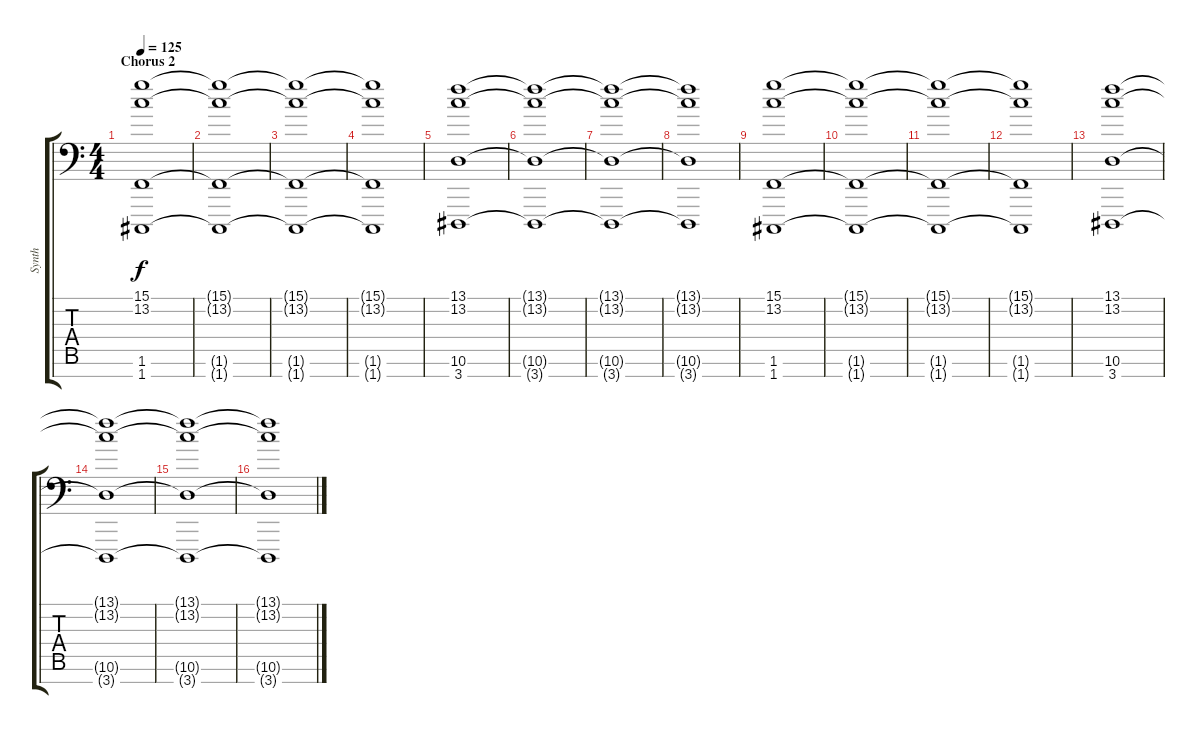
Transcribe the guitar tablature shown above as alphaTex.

\track ("Synth" "Synth") {instrument stringensemble2}
\staff {score tabs}
\tuning (E4 B3 G3 D3 A2 E2 C-1) {hide}
\ts (4 4)
\section ("" "Chorus 2")
\tempo 125
\clef f4
\ks c
(15.1 13.2 1.6 1.7).1{dy f} |
(15.1{t} 13.2{t} 1.6{t} 1.7{t}).1 |
(15.1{t} 13.2{t} 1.6{t} 1.7{t}).1 |
(15.1{t} 13.2{t} 1.6{t} 1.7{t}).1 |
(13.1 13.2 10.6 3.7).1 |
(13.1{t} 13.2{t} 10.6{t} 3.7{t}).1 |
(13.1{t} 13.2{t} 10.6{t} 3.7{t}).1 |
(13.1{t} 13.2{t} 10.6{t} 3.7{t}).1 |
(15.1 13.2 1.6 1.7).1 |
(15.1{t} 13.2{t} 1.6{t} 1.7{t}).1 |
(15.1{t} 13.2{t} 1.6{t} 1.7{t}).1 |
(15.1{t} 13.2{t} 1.6{t} 1.7{t}).1 |
(13.1 13.2 10.6 3.7).1 |
(13.1{t} 13.2{t} 10.6{t} 3.7{t}).1 |
(13.1{t} 13.2{t} 10.6{t} 3.7{t}).1 |
(13.1{t} 13.2{t} 10.6{t} 3.7{t}).1
